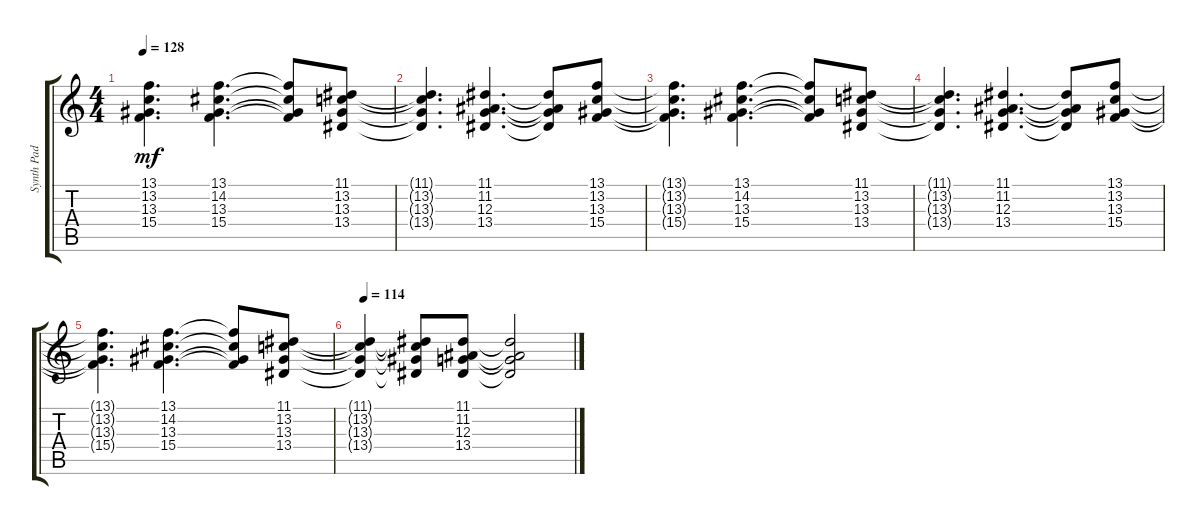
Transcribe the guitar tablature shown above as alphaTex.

\track ("Synth Pad" "Synth Pad") {instrument pad2warm}
\staff {score tabs}
\tuning (E4 B3 G3 D3 A2 E2) {hide}
\ts (4 4)
\tempo 128
\clef g2
\ks c
(13.1{t} 13.2{t} 13.3{t} 15.4{t}).4{d dy mf} (13.1 14.2 13.3 15.4).4{d} (13.1{t} 14.2{t} 13.3{t} 15.4{t}).8 (11.1 13.2 13.3 13.4).8 |
(11.1{t} 13.2{t} 13.3{t} 13.4{t}).4{d} (11.1 11.2 12.3 13.4).4{d} (11.1{t} 11.2{t} 12.3{t} 13.4{t}).8 (13.1 13.2 13.3 15.4).8 |
(13.1{t} 13.2{t} 13.3{t} 15.4{t}).4{d} (13.1 14.2 13.3 15.4).4{d} (13.1{t} 14.2{t} 13.3{t} 15.4{t}).8 (11.1 13.2 13.3 13.4).8 |
(11.1{t} 13.2{t} 13.3{t} 13.4{t}).4{d} (11.1 11.2 12.3 13.4).4{d} (11.1{t} 11.2{t} 12.3{t} 13.4{t}).8 (13.1 13.2 13.3 15.4).8 |
(13.1{t} 13.2{t} 13.3{t} 15.4{t}).4{d} (13.1 14.2 13.3 15.4).4{d} (13.1{t} 14.2{t} 13.3{t} 15.4{t}).8 (11.1 13.2 13.3 13.4).8 |
\tempo 114
(11.1{t} 13.2{t} 13.3{t} 13.4{t}).4 (11.1{t} 13.2{t} 13.3{t} 13.4{t}).8 (11.1 11.2 12.3 13.4).8 (11.1{t} 11.2{t} 12.3{t} 13.4{t}).2
